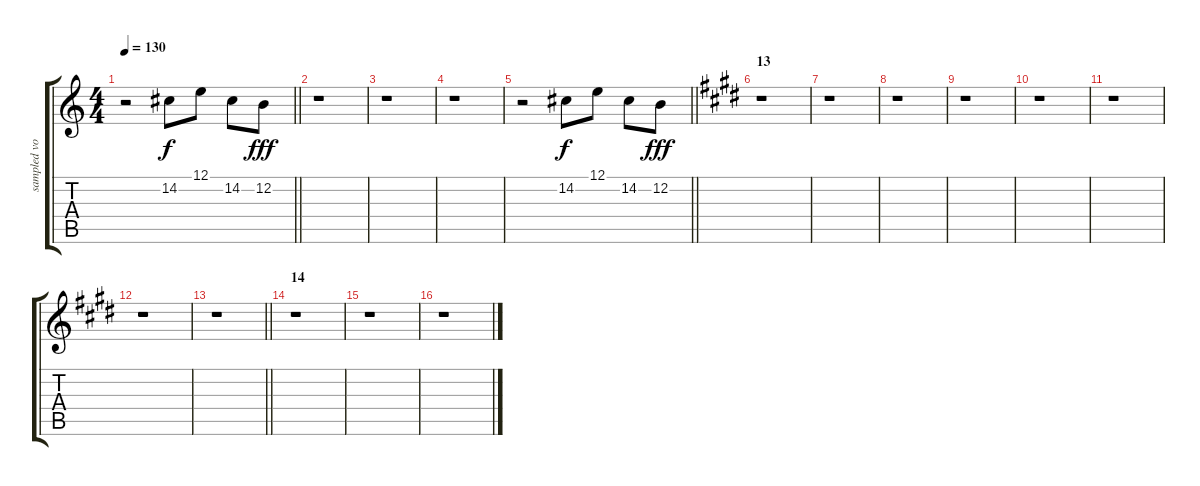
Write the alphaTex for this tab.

\track ("sampled voice" "sampled vo") {instrument bassoon}
\staff {score tabs}
\tuning (E4 B3 G3 D3 A2 E2) {hide}
\ts (4 4)
\tempo 130
\clef g2
\barLineRight lightlight
\ks c
r.2{dy fff} 14.2.8{dy f instrument recorder} 12.1.8 14.2.8 12.2.8{dy fff} |
r.1 |
r.1 |
r.1 |
\barLineRight lightlight
r.2 14.2.8{dy f instrument recorder} 12.1.8 14.2.8 12.2.8{dy fff} |
\section ("" "13")
\ks e
r.1 |
r.1 |
r.1 |
r.1 |
r.1 |
r.1 |
r.1 |
\barLineRight lightlight
r.1 |
\section ("" "14")
r.1 |
r.1 |
r.1
